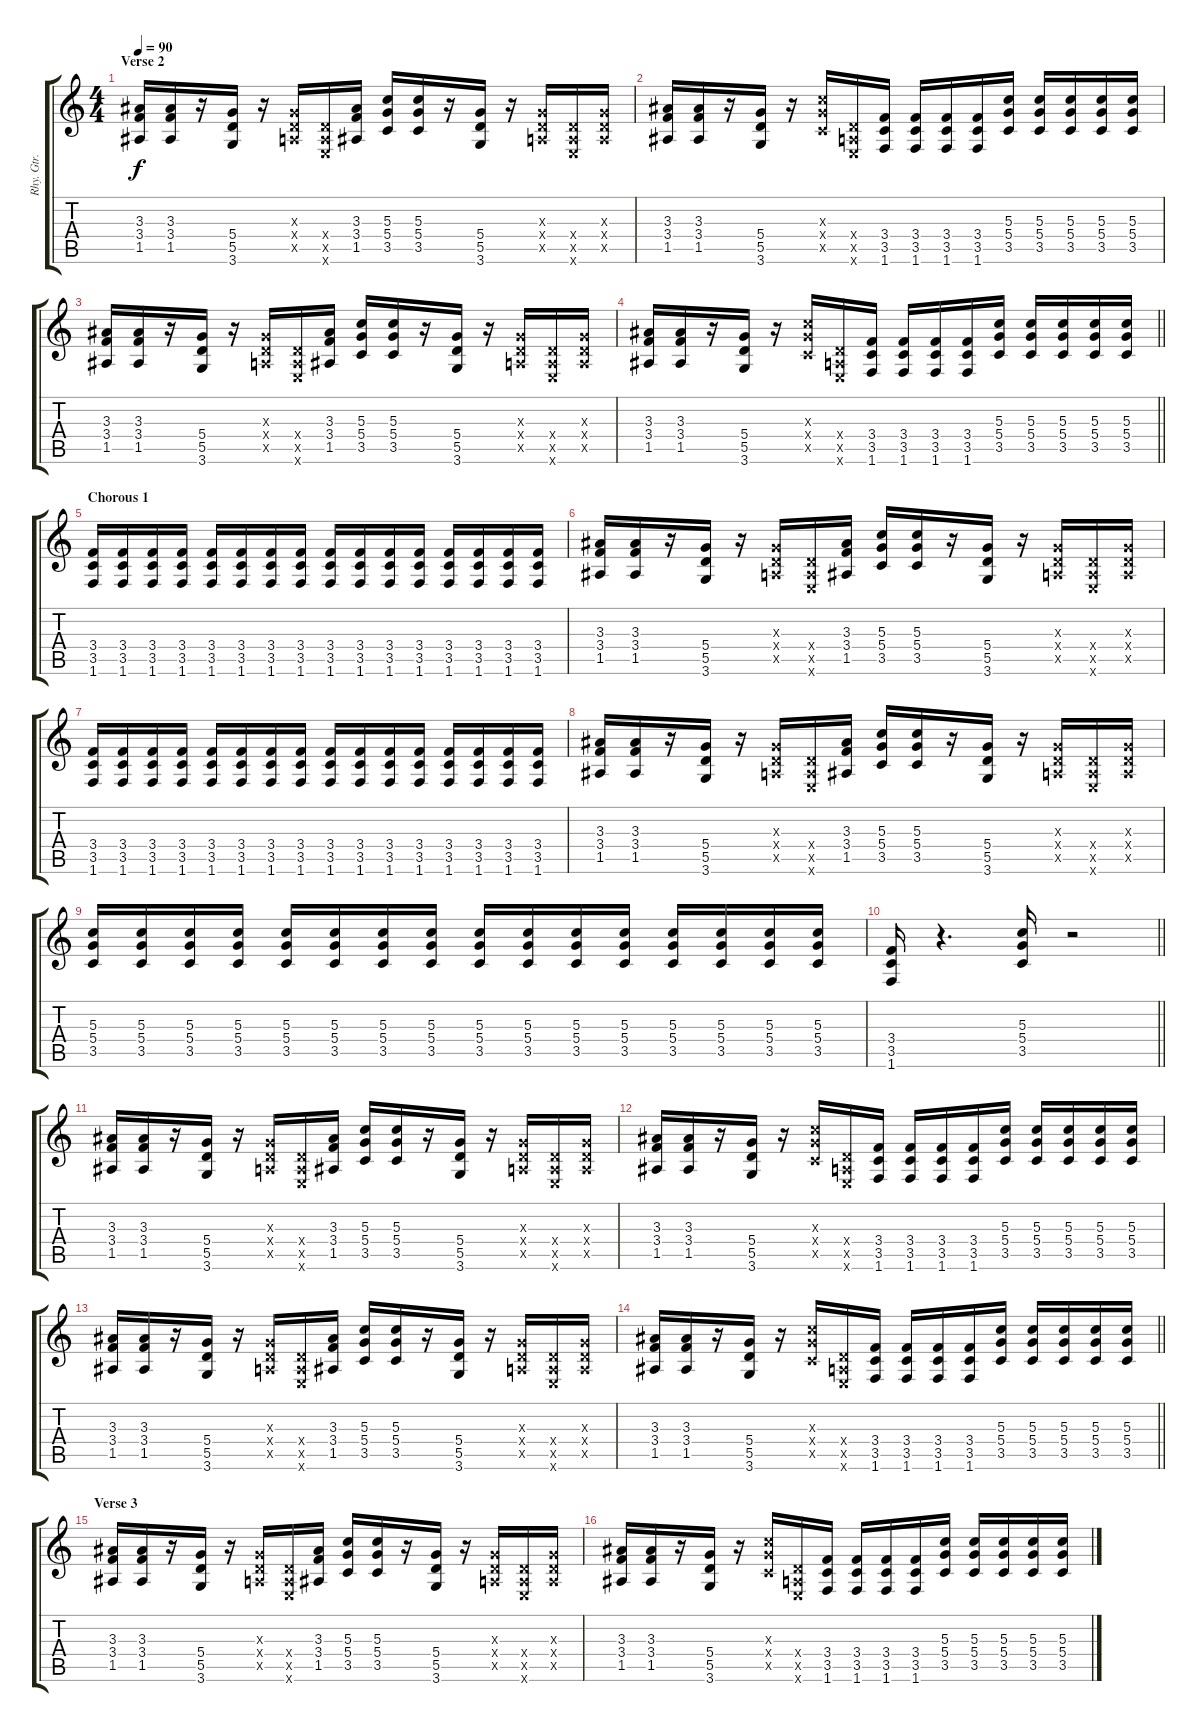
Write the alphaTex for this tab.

\track ("Rhy. Gtr. 1" "Rhy. Gtr. ") {instrument distortionguitar}
\staff {score tabs}
\tuning (E4 B3 G3 D3 A2 E2) {hide}
\ts (4 4)
\section ("" "Verse 2")
\tempo 90
\clef g2
\ks c
(3.3 3.4 1.5).16{dy f} (3.3 3.4 1.5).16 r.16 (5.4 5.5 3.6).16 r.16 (0.3{x} 0.4{x} 0.5{x}).16 (0.4{x} 0.5{x} 0.6{x}).16 (3.3 3.4 1.5).16 (5.3 5.4 3.5).16 (5.3 5.4 3.5).16 r.16 (5.4 5.5 3.6).16 r.16 (0.3{x} 0.4{x} 0.5{x}).16 (0.4{x} 0.5{x} 0.6{x}).16 (0.3{x} 0.4{x} 0.5{x}).16 |
(3.3 3.4 1.5).16 (3.3 3.4 1.5).16 r.16 (5.4 5.5 3.6).16 r.16 (5.3{x} 5.4{x} 3.5{x}).16 (0.4{x} 0.5{x} 0.6{x}).16 (3.4 3.5 1.6).16 (3.4 3.5 1.6).16 (3.4 3.5 1.6).16 (3.4 3.5 1.6).16 (5.3 5.4 3.5).16 (5.3 5.4 3.5).16 (5.3 5.4 3.5).16 (5.3 5.4 3.5).16 (5.3 5.4 3.5).16 |
(3.3 3.4 1.5).16 (3.3 3.4 1.5).16 r.16 (5.4 5.5 3.6).16 r.16 (0.3{x} 0.4{x} 0.5{x}).16 (0.4{x} 0.5{x} 0.6{x}).16 (3.3 3.4 1.5).16 (5.3 5.4 3.5).16 (5.3 5.4 3.5).16 r.16 (5.4 5.5 3.6).16 r.16 (0.3{x} 0.4{x} 0.5{x}).16 (0.4{x} 0.5{x} 0.6{x}).16 (0.3{x} 0.4{x} 0.5{x}).16 |
\barLineRight lightlight
(3.3 3.4 1.5).16 (3.3 3.4 1.5).16 r.16 (5.4 5.5 3.6).16 r.16 (5.3{x} 5.4{x} 3.5{x}).16 (0.4{x} 0.5{x} 0.6{x}).16 (3.4 3.5 1.6).16 (3.4 3.5 1.6).16 (3.4 3.5 1.6).16 (3.4 3.5 1.6).16 (5.3 5.4 3.5).16 (5.3 5.4 3.5).16 (5.3 5.4 3.5).16 (5.3 5.4 3.5).16 (5.3 5.4 3.5).16 |
\section ("" "Chorous 1")
(3.4 3.5 1.6).16 (3.4 3.5 1.6).16 (3.4 3.5 1.6).16 (3.4 3.5 1.6).16 (3.4 3.5 1.6).16 (3.4 3.5 1.6).16 (3.4 3.5 1.6).16 (3.4 3.5 1.6).16 (3.4 3.5 1.6).16 (3.4 3.5 1.6).16 (3.4 3.5 1.6).16 (3.4 3.5 1.6).16 (3.4 3.5 1.6).16 (3.4 3.5 1.6).16 (3.4 3.5 1.6).16 (3.4 3.5 1.6).16 |
(3.3 3.4 1.5).16 (3.3 3.4 1.5).16 r.16 (5.4 5.5 3.6).16 r.16 (0.3{x} 0.4{x} 0.5{x}).16 (0.4{x} 0.5{x} 0.6{x}).16 (3.3 3.4 1.5).16 (5.3 5.4 3.5).16 (5.3 5.4 3.5).16 r.16 (5.4 5.5 3.6).16 r.16 (0.3{x} 0.4{x} 0.5{x}).16 (0.4{x} 0.5{x} 0.6{x}).16 (0.3{x} 0.4{x} 0.5{x}).16 |
(3.4 3.5 1.6).16 (3.4 3.5 1.6).16 (3.4 3.5 1.6).16 (3.4 3.5 1.6).16 (3.4 3.5 1.6).16 (3.4 3.5 1.6).16 (3.4 3.5 1.6).16 (3.4 3.5 1.6).16 (3.4 3.5 1.6).16 (3.4 3.5 1.6).16 (3.4 3.5 1.6).16 (3.4 3.5 1.6).16 (3.4 3.5 1.6).16 (3.4 3.5 1.6).16 (3.4 3.5 1.6).16 (3.4 3.5 1.6).16 |
(3.3 3.4 1.5).16 (3.3 3.4 1.5).16 r.16 (5.4 5.5 3.6).16 r.16 (0.3{x} 0.4{x} 0.5{x}).16 (0.4{x} 0.5{x} 0.6{x}).16 (3.3 3.4 1.5).16 (5.3 5.4 3.5).16 (5.3 5.4 3.5).16 r.16 (5.4 5.5 3.6).16 r.16 (0.3{x} 0.4{x} 0.5{x}).16 (0.4{x} 0.5{x} 0.6{x}).16 (0.3{x} 0.4{x} 0.5{x}).16 |
(5.3 5.4 3.5).16 (5.3 5.4 3.5).16 (5.3 5.4 3.5).16 (5.3 5.4 3.5).16 (5.3 5.4 3.5).16 (5.3 5.4 3.5).16 (5.3 5.4 3.5).16 (5.3 5.4 3.5).16 (5.3 5.4 3.5).16 (5.3 5.4 3.5).16 (5.3 5.4 3.5).16 (5.3 5.4 3.5).16 (5.3 5.4 3.5).16 (5.3 5.4 3.5).16 (5.3 5.4 3.5).16 (5.3 5.4 3.5).16 |
\barLineRight lightlight
(3.4 3.5 1.6).16 r.4{d} (5.3 5.4 3.5).16 r.2 |
\section ("" "")
(3.3 3.4 1.5).16 (3.3 3.4 1.5).16 r.16 (5.4 5.5 3.6).16 r.16 (0.3{x} 0.4{x} 0.5{x}).16 (0.4{x} 0.5{x} 0.6{x}).16 (3.3 3.4 1.5).16 (5.3 5.4 3.5).16 (5.3 5.4 3.5).16 r.16 (5.4 5.5 3.6).16 r.16 (0.3{x} 0.4{x} 0.5{x}).16 (0.4{x} 0.5{x} 0.6{x}).16 (0.3{x} 0.4{x} 0.5{x}).16 |
(3.3 3.4 1.5).16 (3.3 3.4 1.5).16 r.16 (5.4 5.5 3.6).16 r.16 (5.3{x} 5.4{x} 3.5{x}).16 (0.4{x} 0.5{x} 0.6{x}).16 (3.4 3.5 1.6).16 (3.4 3.5 1.6).16 (3.4 3.5 1.6).16 (3.4 3.5 1.6).16 (5.3 5.4 3.5).16 (5.3 5.4 3.5).16 (5.3 5.4 3.5).16 (5.3 5.4 3.5).16 (5.3 5.4 3.5).16 |
(3.3 3.4 1.5).16 (3.3 3.4 1.5).16 r.16 (5.4 5.5 3.6).16 r.16 (0.3{x} 0.4{x} 0.5{x}).16 (0.4{x} 0.5{x} 0.6{x}).16 (3.3 3.4 1.5).16 (5.3 5.4 3.5).16 (5.3 5.4 3.5).16 r.16 (5.4 5.5 3.6).16 r.16 (0.3{x} 0.4{x} 0.5{x}).16 (0.4{x} 0.5{x} 0.6{x}).16 (0.3{x} 0.4{x} 0.5{x}).16 |
\barLineRight lightlight
(3.3 3.4 1.5).16 (3.3 3.4 1.5).16 r.16 (5.4 5.5 3.6).16 r.16 (5.3{x} 5.4{x} 3.5{x}).16 (0.4{x} 0.5{x} 0.6{x}).16 (3.4 3.5 1.6).16 (3.4 3.5 1.6).16 (3.4 3.5 1.6).16 (3.4 3.5 1.6).16 (5.3 5.4 3.5).16 (5.3 5.4 3.5).16 (5.3 5.4 3.5).16 (5.3 5.4 3.5).16 (5.3 5.4 3.5).16 |
\section ("" "Verse 3")
(3.3 3.4 1.5).16 (3.3 3.4 1.5).16 r.16 (5.4 5.5 3.6).16 r.16 (0.3{x} 0.4{x} 0.5{x}).16 (0.4{x} 0.5{x} 0.6{x}).16 (3.3 3.4 1.5).16 (5.3 5.4 3.5).16 (5.3 5.4 3.5).16 r.16 (5.4 5.5 3.6).16 r.16 (0.3{x} 0.4{x} 0.5{x}).16 (0.4{x} 0.5{x} 0.6{x}).16 (0.3{x} 0.4{x} 0.5{x}).16 |
(3.3 3.4 1.5).16 (3.3 3.4 1.5).16 r.16 (5.4 5.5 3.6).16 r.16 (5.3{x} 5.4{x} 3.5{x}).16 (0.4{x} 0.5{x} 0.6{x}).16 (3.4 3.5 1.6).16 (3.4 3.5 1.6).16 (3.4 3.5 1.6).16 (3.4 3.5 1.6).16 (5.3 5.4 3.5).16 (5.3 5.4 3.5).16 (5.3 5.4 3.5).16 (5.3 5.4 3.5).16 (5.3 5.4 3.5).16
